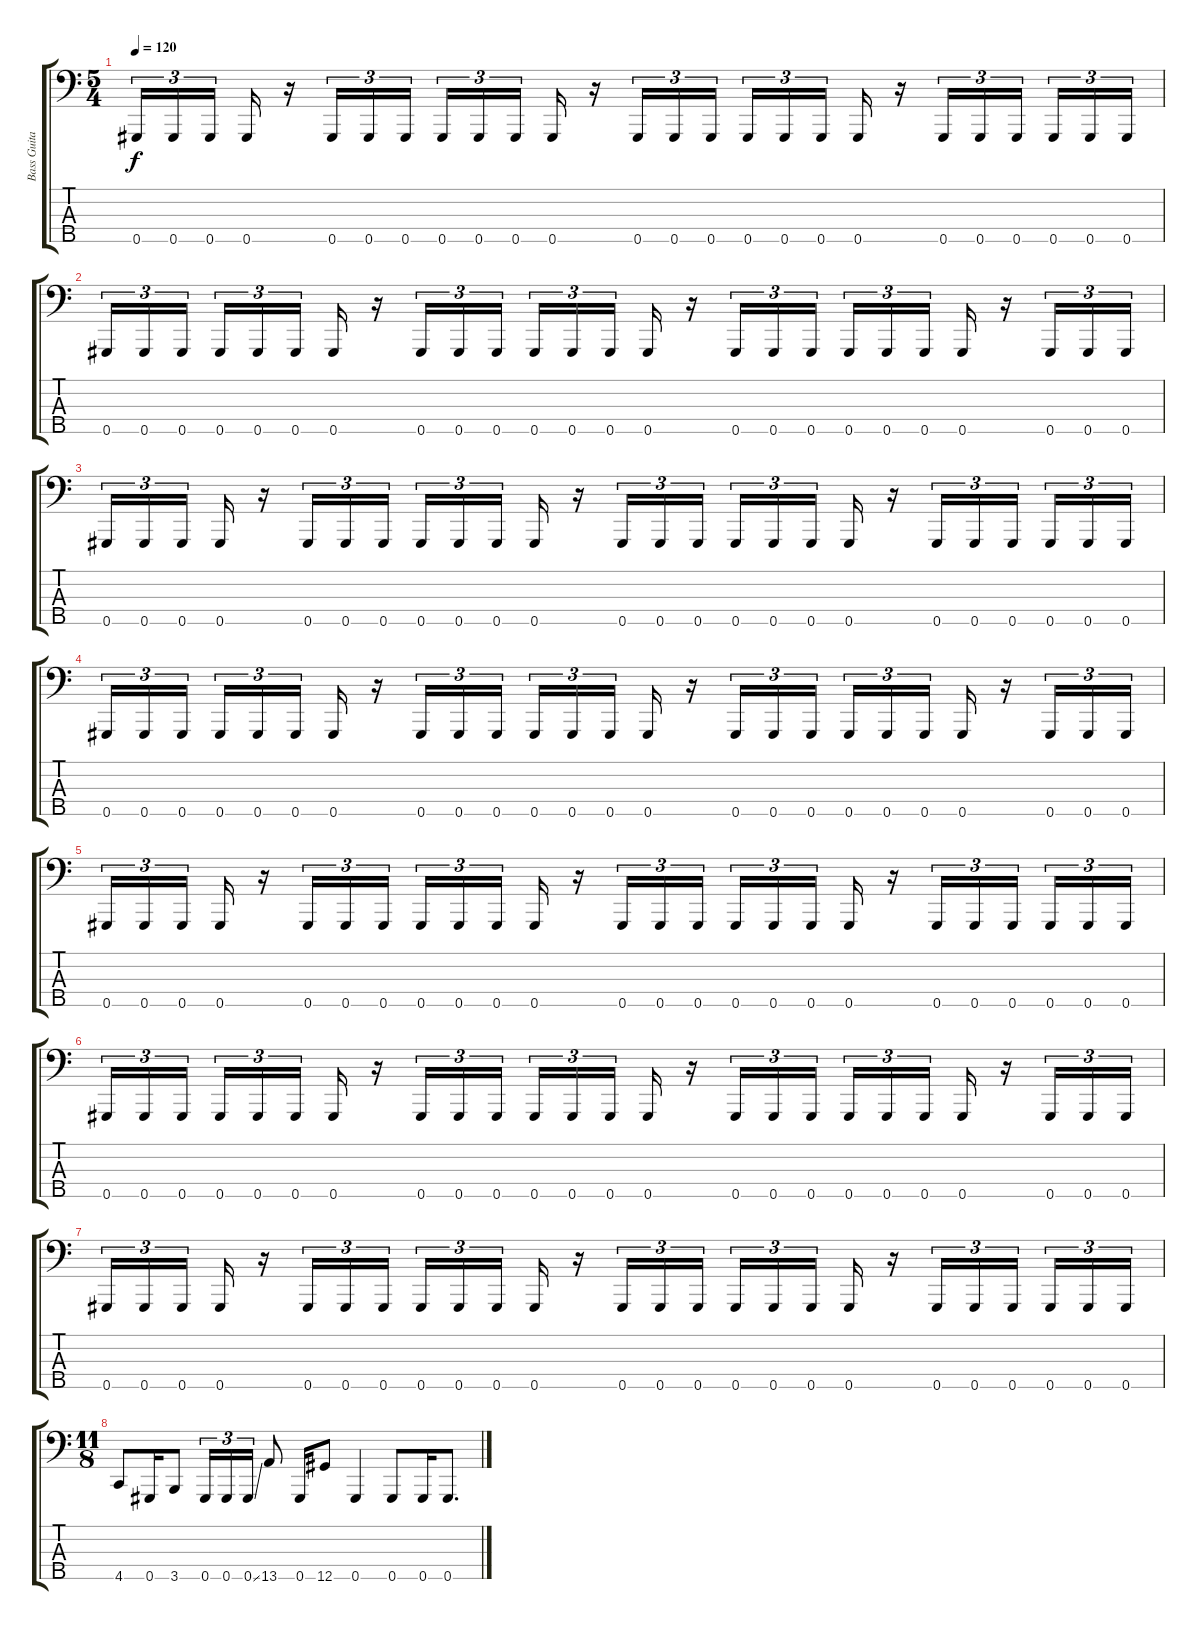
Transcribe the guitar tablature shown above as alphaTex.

\track ("Bass Guitar" "Bass Guita") {instrument electricbasspick}
\staff {score tabs}
\tuning (Gb2 Db2 Ab1 Eb1 Ab0) {hide}
\ts (5 4)
\tempo 120
\clef f4
\ks c
0.5.16{tu (3 2) dy f} 0.5.16{tu (3 2)} 0.5.16{tu (3 2) beam splitsecondary} 0.5.16 r.16 0.5.16{tu (3 2)} 0.5.16{tu (3 2)} 0.5.16{tu (3 2) beam splitsecondary} 0.5.16{tu (3 2)} 0.5.16{tu (3 2)} 0.5.16{tu (3 2)} 0.5.16 r.16 0.5.16{tu (3 2)} 0.5.16{tu (3 2)} 0.5.16{tu (3 2)} 0.5.16{tu (3 2)} 0.5.16{tu (3 2)} 0.5.16{tu (3 2) beam splitsecondary} 0.5.16 r.16 0.5.16{tu (3 2)} 0.5.16{tu (3 2)} 0.5.16{tu (3 2) beam splitsecondary} 0.5.16{tu (3 2)} 0.5.16{tu (3 2)} 0.5.16{tu (3 2)} |
0.5.16{tu (3 2)} 0.5.16{tu (3 2)} 0.5.16{tu (3 2) beam splitsecondary} 0.5.16{tu (3 2)} 0.5.16{tu (3 2)} 0.5.16{tu (3 2)} 0.5.16 r.16 0.5.16{tu (3 2)} 0.5.16{tu (3 2)} 0.5.16{tu (3 2)} 0.5.16{tu (3 2)} 0.5.16{tu (3 2)} 0.5.16{tu (3 2) beam splitsecondary} 0.5.16 r.16 0.5.16{tu (3 2)} 0.5.16{tu (3 2)} 0.5.16{tu (3 2) beam splitsecondary} 0.5.16{tu (3 2)} 0.5.16{tu (3 2)} 0.5.16{tu (3 2)} 0.5.16 r.16 0.5.16{tu (3 2)} 0.5.16{tu (3 2)} 0.5.16{tu (3 2)} |
0.5.16{tu (3 2)} 0.5.16{tu (3 2)} 0.5.16{tu (3 2) beam splitsecondary} 0.5.16 r.16 0.5.16{tu (3 2)} 0.5.16{tu (3 2)} 0.5.16{tu (3 2) beam splitsecondary} 0.5.16{tu (3 2)} 0.5.16{tu (3 2)} 0.5.16{tu (3 2)} 0.5.16 r.16 0.5.16{tu (3 2)} 0.5.16{tu (3 2)} 0.5.16{tu (3 2)} 0.5.16{tu (3 2)} 0.5.16{tu (3 2)} 0.5.16{tu (3 2) beam splitsecondary} 0.5.16 r.16 0.5.16{tu (3 2)} 0.5.16{tu (3 2)} 0.5.16{tu (3 2) beam splitsecondary} 0.5.16{tu (3 2)} 0.5.16{tu (3 2)} 0.5.16{tu (3 2)} |
0.5.16{tu (3 2)} 0.5.16{tu (3 2)} 0.5.16{tu (3 2) beam splitsecondary} 0.5.16{tu (3 2)} 0.5.16{tu (3 2)} 0.5.16{tu (3 2)} 0.5.16 r.16 0.5.16{tu (3 2)} 0.5.16{tu (3 2)} 0.5.16{tu (3 2)} 0.5.16{tu (3 2)} 0.5.16{tu (3 2)} 0.5.16{tu (3 2) beam splitsecondary} 0.5.16 r.16 0.5.16{tu (3 2)} 0.5.16{tu (3 2)} 0.5.16{tu (3 2) beam splitsecondary} 0.5.16{tu (3 2)} 0.5.16{tu (3 2)} 0.5.16{tu (3 2)} 0.5.16 r.16 0.5.16{tu (3 2)} 0.5.16{tu (3 2)} 0.5.16{tu (3 2)} |
0.5.16{tu (3 2)} 0.5.16{tu (3 2)} 0.5.16{tu (3 2) beam splitsecondary} 0.5.16 r.16 0.5.16{tu (3 2)} 0.5.16{tu (3 2)} 0.5.16{tu (3 2) beam splitsecondary} 0.5.16{tu (3 2)} 0.5.16{tu (3 2)} 0.5.16{tu (3 2)} 0.5.16 r.16 0.5.16{tu (3 2)} 0.5.16{tu (3 2)} 0.5.16{tu (3 2)} 0.5.16{tu (3 2)} 0.5.16{tu (3 2)} 0.5.16{tu (3 2) beam splitsecondary} 0.5.16 r.16 0.5.16{tu (3 2)} 0.5.16{tu (3 2)} 0.5.16{tu (3 2) beam splitsecondary} 0.5.16{tu (3 2)} 0.5.16{tu (3 2)} 0.5.16{tu (3 2)} |
0.5.16{tu (3 2)} 0.5.16{tu (3 2)} 0.5.16{tu (3 2) beam splitsecondary} 0.5.16{tu (3 2)} 0.5.16{tu (3 2)} 0.5.16{tu (3 2)} 0.5.16 r.16 0.5.16{tu (3 2)} 0.5.16{tu (3 2)} 0.5.16{tu (3 2)} 0.5.16{tu (3 2)} 0.5.16{tu (3 2)} 0.5.16{tu (3 2) beam splitsecondary} 0.5.16 r.16 0.5.16{tu (3 2)} 0.5.16{tu (3 2)} 0.5.16{tu (3 2) beam splitsecondary} 0.5.16{tu (3 2)} 0.5.16{tu (3 2)} 0.5.16{tu (3 2)} 0.5.16 r.16 0.5.16{tu (3 2)} 0.5.16{tu (3 2)} 0.5.16{tu (3 2)} |
0.5.16{tu (3 2)} 0.5.16{tu (3 2)} 0.5.16{tu (3 2) beam splitsecondary} 0.5.16 r.16 0.5.16{tu (3 2)} 0.5.16{tu (3 2)} 0.5.16{tu (3 2) beam splitsecondary} 0.5.16{tu (3 2)} 0.5.16{tu (3 2)} 0.5.16{tu (3 2)} 0.5.16 r.16 0.5.16{tu (3 2)} 0.5.16{tu (3 2)} 0.5.16{tu (3 2)} 0.5.16{tu (3 2)} 0.5.16{tu (3 2)} 0.5.16{tu (3 2) beam splitsecondary} 0.5.16 r.16 0.5.16{tu (3 2)} 0.5.16{tu (3 2)} 0.5.16{tu (3 2) beam splitsecondary} 0.5.16{tu (3 2)} 0.5.16{tu (3 2)} 0.5.16{tu (3 2)} |
\ts (11 8)
4.5.8 0.5.16 3.5.8 0.5.16{tu (3 2)} 0.5.16{tu (3 2)} 0.5{ss}.16{tu (3 2)} 13.5.8 0.5.16 12.5.8 0.5.4 0.5.8 0.5.16 0.5.8{d}
